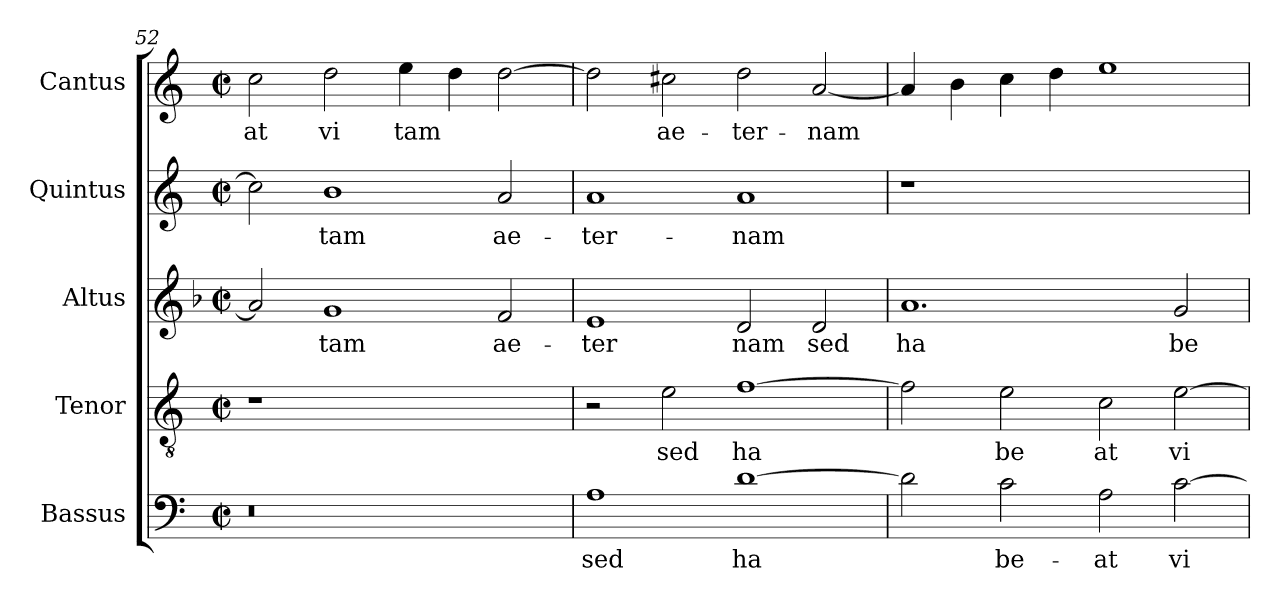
**kern	**text	**kern	**text	**kern	**text	**kern	**text	**kern	**text
*part5	*part5	*part4	*part4	*part3	*part3	*part2	*part2	*part1	*part1
*staff5	*staff5	*staff4	*staff4	*staff3	*staff3	*staff2	*staff2	*staff1	*staff1
*I"Bassus	*	*I"Tenor	*	*I"Altus	*	*I"Quintus	*	*I"Cantus	*
*clefF4	*	*clefGv2	*	*clefG2	*	*clefG2	*	*clefG2	*
*k[]	*	*k[]	*	*k[b-]	*	*k[]	*	*k[]	*
*C:	*	*C:	*	*F:	*	*C:	*	*C:	*
*M2/2	*	*M2/2	*	*M2/2	*	*M2/2	*	*M2/2	*
*met(c|)	*	*met(c|)	*	*met(c|)	*	*met(c|)	*	*met(c|)	*
=52	=52	=52	=52	=52	=52	=52	=52	=52	=52
!	!	!	!	!	!LO:LY:b:cj	!	!LO:LY:b:cj	!	!LO:LY:b:cj
0r	.	1r	.	2a/]	--	2cc\]	--	2cc\	at
!	!	!	!	!	!LO:LY:b:cj	!	!LO:LY:b:cj	!	!LO:LY:b:cj
.	.	.	.	1g	-tam	1b	-tam	2dd\	vi
!	!	!	!	!	!	!	!	!	!LO:LY:b:cj
.	.	1ryy	.	.	.	.	.	4ee\	tam
!	!	!	!	!	!	!	!	!	!LO:LY:b:cj
.	.	.	.	.	.	.	.	4dd\	.
!	!	!	!	!	!LO:LY:b:cj	!	!LO:LY:b:cj	!	!LO:LY:b:cj
.	.	.	.	2f/	ae-	2a/	ae-	[>2dd\	.
!!LO:PB:g=z
=53	=53	=53	=53	=53	=53	=53	=53	=53	=53
*	*	*	*	*k[]	*	*	*	*	*
*	*	*	*	*C:	*	*	*	*	*
!	!LO:LY:b:cj	!	!	!	!LO:LY:b:cj	!	!LO:LY:b:cj	!	!LO:LY:b:cj
1A	sed	2r	.	1e	-ter	1a	-ter-	2dd\]	.
!	!	!	!LO:LY:b:cj	!	!	!	!	!	!LO:LY:b:cj
.	.	2e\	sed	.	.	.	.	2cc#\	ae-
!	!LO:LY:b:cj	!	!LO:LY:b:cj	!	!LO:LY:b:cj	!	!LO:LY:b:cj	!	!LO:LY:b:cj
[>1d	ha-	[>1f	ha	2d/	nam	1a	-nam	2dd\	-ter-
!	!	!	!	!	!LO:LY:b:cj	!	!	!	!LO:LY:b:cj
.	.	.	.	2d/	sed	.	.	[<2a/	-nam
=54	=54	=54	=54	=54	=54	=54	=54	=54	=54
!	!LO:LY:b:cj	!	!LO:LY:b:cj	!	!LO:LY:b:cj	!	!	!	!LO:LY:b:cj
2d\]	--	2f\]	.	1.a	ha	1r	.	4a/]	.
!	!	!	!	!	!	!	!	!	!LO:LY:b:cj
.	.	.	.	.	.	.	.	4b\	.
!	!LO:LY:b:cj	!	!LO:LY:b:cj	!	!	!	!	!	!LO:LY:b:cj
2c\	-be-	2e\	be	.	.	.	.	4cc\	.
!	!	!	!	!	!	!	!	!	!LO:LY:b:cj
.	.	.	.	.	.	.	.	4dd\	.
!	!LO:LY:b:cj	!	!LO:LY:b:cj	!	!	!	!	!	!LO:LY:b:cj
2A\	-at	2c\	at	.	.	1ryy	.	1ee	.
!	!LO:LY:b:cj	!	!LO:LY:b:cj	!	!LO:LY:b:cj	!	!	!	!
[>2c\	vi-	[>2e\	vi	2g/	be	.	.	.	.
=	=	=	=	=	=	=	=	=	=
*-	*-	*-	*-	*-	*-	*-	*-	*-	*-
